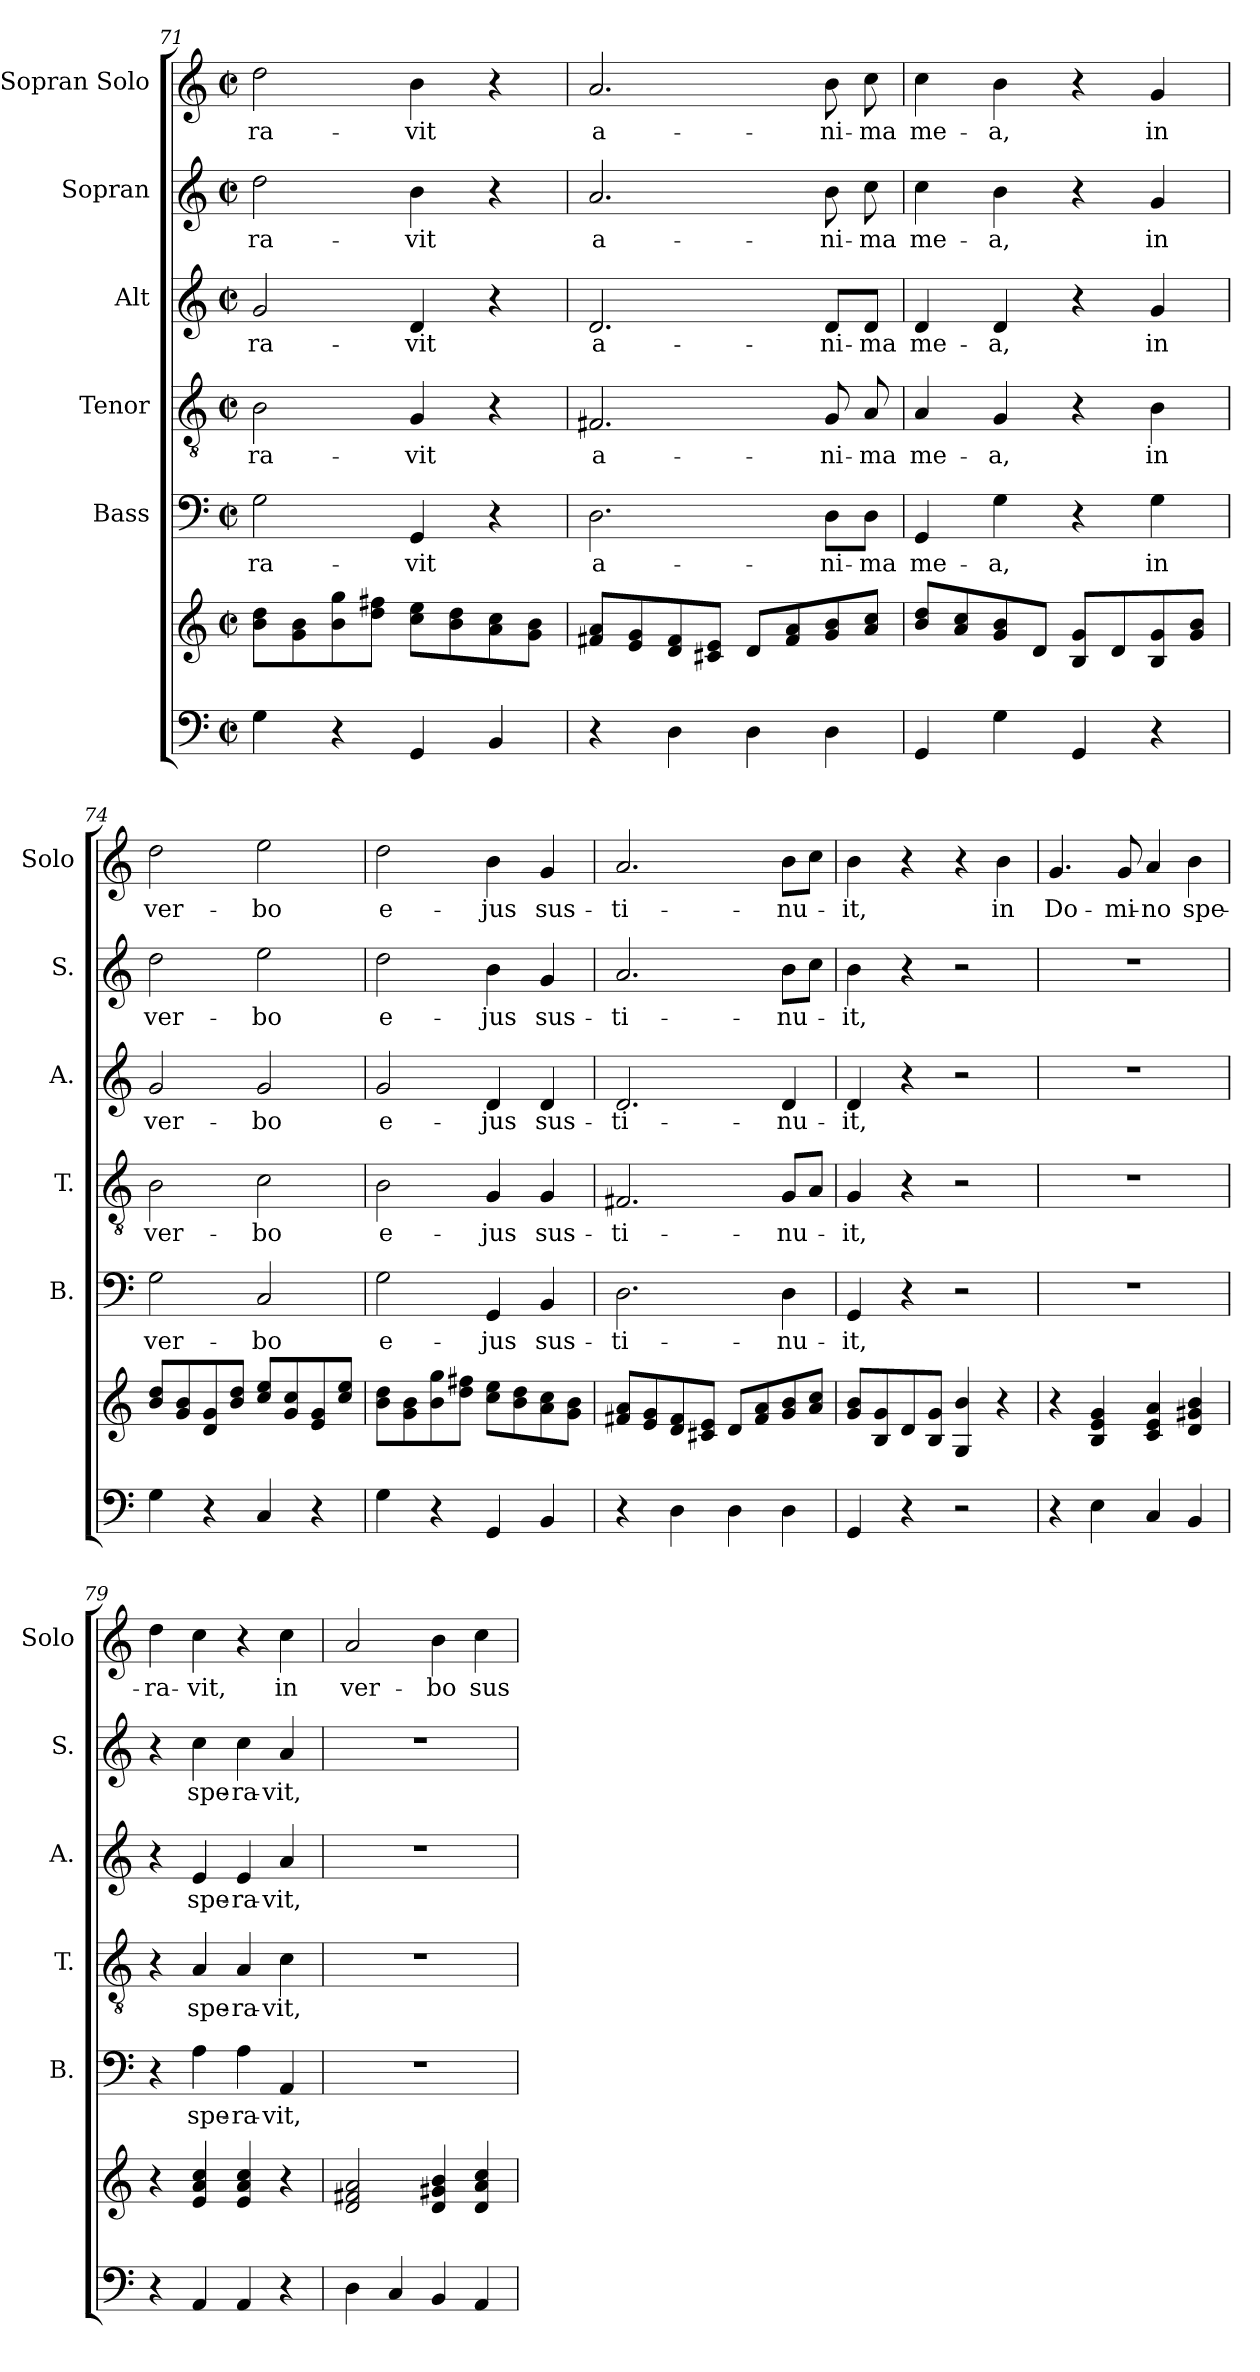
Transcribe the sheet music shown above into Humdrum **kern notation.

**kern	**kern	**kern	**text	**kern	**text	**kern	**text	**kern	**text	**kern	**text
*part6	*part6	*part5	*part5	*part4	*part4	*part3	*part3	*part2	*part2	*part1	*part1
*staff7	*staff6	*staff5	*staff5	*staff4	*staff4	*staff3	*staff3	*staff2	*staff2	*staff1	*staff1
*	*	*I"Bass	*	*I"Tenor	*	*I"Alt	*	*I"Sopran	*	*I"Sopran Solo	*
*	*	*I'B.	*	*I'T.	*	*I'A.	*	*I'S.	*	*I'Solo	*
*clefF4	*clefG2	*clefF4	*	*clefGv2	*	*clefG2	*	*clefG2	*	*clefG2	*
*k[]	*k[]	*k[]	*	*k[]	*	*k[]	*	*k[]	*	*k[]	*
*C:	*C:	*C:	*	*C:	*	*C:	*	*C:	*	*C:	*
*M2/2	*M2/2	*M2/2	*	*M2/2	*	*M2/2	*	*M2/2	*	*M2/2	*
*met(c|)	*met(c|)	*met(c|)	*	*met(c|)	*	*met(c|)	*	*met(c|)	*	*met(c|)	*
=71	=71	=71	=71	=71	=71	=71	=71	=71	=71	=71	=71
!	!	!	!LO:LY:b	!	!LO:LY:b	!	!LO:LY:b	!	!LO:LY:b	!	!LO:LY:b
4G\	8b\ 8dd\L	2G\	-ra-	2B\	-ra-	2g/	-ra-	2dd\	-ra-	2dd\	-ra-
.	8g\ 8b\	.	.	.	.	.	.	.	.	.	.
4r	8b\ 8gg\	.	.	.	.	.	.	.	.	.	.
.	8dd\ 8ff#X\J	.	.	.	.	.	.	.	.	.	.
!	!	!	!LO:LY:b	!	!LO:LY:b	!	!LO:LY:b	!	!LO:LY:b	!	!LO:LY:b
4GG/	8cc\ 8ee\L	4GG/	-vit	4G/	-vit	4d/	-vit	4b\	-vit	4b\	-vit
.	8b\ 8dd\	.	.	.	.	.	.	.	.	.	.
4BB/	8a\ 8cc\	4r	.	4r	.	4r	.	4r	.	4r	.
.	8g\ 8b\J	.	.	.	.	.	.	.	.	.	.
=72	=72	=72	=72	=72	=72	=72	=72	=72	=72	=72	=72
!	!	!	!LO:LY:b	!	!LO:LY:b	!	!LO:LY:b	!	!LO:LY:b	!	!LO:LY:b
4r	8f#X/ 8a/L	2.D\	a-	2.F#X/	a-	2.d/	a-	2.a/	a-	2.a/	a-
.	8e/ 8g/	.	.	.	.	.	.	.	.	.	.
4D\	8d/ 8f#/	.	.	.	.	.	.	.	.	.	.
.	8c#X/ 8e/J	.	.	.	.	.	.	.	.	.	.
4D\	8d/L	.	.	.	.	.	.	.	.	.	.
.	8f#/ 8a/	.	.	.	.	.	.	.	.	.	.
!	!	!	!LO:LY:b	!	!LO:LY:b	!	!LO:LY:b	!	!LO:LY:b	!	!LO:LY:b
4D\	8g/ 8b/	8D\L	-ni-	8G/	-ni-	8d/L	-ni-	8b\	-ni-	8b\	-ni-
!	!	!	!LO:LY:b	!	!LO:LY:b	!	!LO:LY:b	!	!LO:LY:b	!	!LO:LY:b
.	8a/ 8cc/J	8D\J	-ma	8A/	-ma	8d/J	-ma	8cc\	-ma	8cc\	-ma
=73	=73	=73	=73	=73	=73	=73	=73	=73	=73	=73	=73
!	!	!	!LO:LY:b	!	!LO:LY:b	!	!LO:LY:b	!	!LO:LY:b	!	!LO:LY:b
4GG/	8b/ 8dd/L	4GG/	me-	4A/	me-	4d/	me-	4cc\	me-	4cc\	me-
.	8a/ 8cc/	.	.	.	.	.	.	.	.	.	.
!	!	!	!LO:LY:b	!	!LO:LY:b	!	!LO:LY:b	!	!LO:LY:b	!	!LO:LY:b
4G\	8g/ 8b/	4G\	-a,	4G/	-a,	4d/	-a,	4b\	-a,	4b\	-a,
.	8d/J	.	.	.	.	.	.	.	.	.	.
4GG/	8B/ 8g/L	4r	.	4r	.	4r	.	4r	.	4r	.
.	8d/	.	.	.	.	.	.	.	.	.	.
!	!	!	!LO:LY:b	!	!LO:LY:b	!	!LO:LY:b	!	!LO:LY:b	!	!LO:LY:b
4r	8B/ 8g/	4G\	in	4B\	in	4g/	in	4g/	in	4g/	in
.	8g/ 8b/J	.	.	.	.	.	.	.	.	.	.
=74	=74	=74	=74	=74	=74	=74	=74	=74	=74	=74	=74
!	!	!	!LO:LY:b	!	!LO:LY:b	!	!LO:LY:b	!	!LO:LY:b	!	!LO:LY:b
4G\	8b/ 8dd/L	2G\	ver-	2B\	ver-	2g/	ver-	2dd\	ver-	2dd\	ver-
.	8g/ 8b/	.	.	.	.	.	.	.	.	.	.
4r	8d/ 8g/	.	.	.	.	.	.	.	.	.	.
.	8b/ 8dd/J	.	.	.	.	.	.	.	.	.	.
!	!	!	!LO:LY:b	!	!LO:LY:b	!	!LO:LY:b	!	!LO:LY:b	!	!LO:LY:b
4C/	8cc/ 8ee/L	2C/	-bo	2c\	-bo	2g/	-bo	2ee\	-bo	2ee\	-bo
.	8g/ 8cc/	.	.	.	.	.	.	.	.	.	.
4r	8e/ 8g/	.	.	.	.	.	.	.	.	.	.
.	8cc/ 8ee/J	.	.	.	.	.	.	.	.	.	.
!!LO:PB:g=z
=75	=75	=75	=75	=75	=75	=75	=75	=75	=75	=75	=75
!	!	!	!LO:LY:b	!	!LO:LY:b	!	!LO:LY:b	!	!LO:LY:b	!	!LO:LY:b
4G\	8b\ 8dd\L	2G\	e-	2B\	e-	2g/	e-	2dd\	e-	2dd\	e-
.	8g\ 8b\	.	.	.	.	.	.	.	.	.	.
4r	8b\ 8gg\	.	.	.	.	.	.	.	.	.	.
.	8dd\ 8ff#X\J	.	.	.	.	.	.	.	.	.	.
!	!	!	!LO:LY:b	!	!LO:LY:b	!	!LO:LY:b	!	!LO:LY:b	!	!LO:LY:b
4GG/	8cc\ 8ee\L	4GG/	-jus	4G/	-jus	4d/	-jus	4b\	-jus	4b\	-jus
.	8b\ 8dd\	.	.	.	.	.	.	.	.	.	.
!	!	!	!LO:LY:b	!	!LO:LY:b	!	!LO:LY:b	!	!LO:LY:b	!	!LO:LY:b
4BB/	8a\ 8cc\	4BB/	sus-	4G/	sus-	4d/	sus-	4g/	sus-	4g/	sus-
.	8g\ 8b\J	.	.	.	.	.	.	.	.	.	.
=76	=76	=76	=76	=76	=76	=76	=76	=76	=76	=76	=76
!	!	!	!LO:LY:b	!	!LO:LY:b	!	!LO:LY:b	!	!LO:LY:b	!	!LO:LY:b
4r	8f#X/ 8a/L	2.D\	-ti-	2.F#X/	-ti-	2.d/	-ti-	2.a/	-ti-	2.a/	-ti-
.	8e/ 8g/	.	.	.	.	.	.	.	.	.	.
4D\	8d/ 8f#/	.	.	.	.	.	.	.	.	.	.
.	8c#X/ 8e/J	.	.	.	.	.	.	.	.	.	.
4D\	8d/L	.	.	.	.	.	.	.	.	.	.
.	8f#/ 8a/	.	.	.	.	.	.	.	.	.	.
!	!	!	!LO:LY:b	!	!LO:LY:b	!	!LO:LY:b	!	!LO:LY:b	!	!LO:LY:b
4D\	8g/ 8b/	4D\	-nu-	8G/L	-nu-	4d/	-nu-	8b\L	-nu-	8b\L	-nu-
.	8a/ 8cc/J	.	.	8A/J	.	.	.	8cc\J	.	8cc\J	.
=77	=77	=77	=77	=77	=77	=77	=77	=77	=77	=77	=77
!	!	!	!LO:LY:b	!	!LO:LY:b	!	!LO:LY:b	!	!LO:LY:b	!	!LO:LY:b
4GG/	8g/ 8b/L	4GG/	-it,	4G/	-it,	4d/	-it,	4b\	-it,	4b\	-it,
.	8B/ 8g/	.	.	.	.	.	.	.	.	.	.
4r	8d/	4r	.	4r	.	4r	.	4r	.	4r	.
.	8B/ 8g/J	.	.	.	.	.	.	.	.	.	.
2r	4G/ 4b/	2r	.	2r	.	2r	.	2r	.	4r	.
!	!	!	!	!	!	!	!	!	!	!	!LO:LY:b
.	4r	.	.	.	.	.	.	.	.	4b\	in
=78	=78	=78	=78	=78	=78	=78	=78	=78	=78	=78	=78
!	!	!	!	!	!	!	!	!	!	!	!LO:LY:b
4r	4r	1r	.	1r	.	1r	.	1r	.	4.g/	Do-
4E\	4B/ 4e/ 4g/	.	.	.	.	.	.	.	.	.	.
!	!	!	!	!	!	!	!	!	!	!	!LO:LY:b
.	.	.	.	.	.	.	.	.	.	8g/	-mi-
!	!	!	!	!	!	!	!	!	!	!	!LO:LY:b
4C/	4c/ 4e/ 4a/	.	.	.	.	.	.	.	.	4a/	-no
!	!	!	!	!	!	!	!	!	!	!	!LO:LY:b
4BB/	4d/ 4g#X/ 4b/	.	.	.	.	.	.	.	.	4b\	spe-
=79	=79	=79	=79	=79	=79	=79	=79	=79	=79	=79	=79
!	!	!	!	!	!	!	!	!	!	!	!LO:LY:b
4r	4r	4r	.	4r	.	4r	.	4r	.	4dd\	-ra-
!	!	!	!LO:LY:b	!	!LO:LY:b	!	!LO:LY:b	!	!LO:LY:b	!	!LO:LY:b
4AA/	4e/ 4a/ 4cc/	4A\	spe-	4A/	spe-	4e/	spe-	4cc\	spe-	4cc\	-vit,
!	!	!	!LO:LY:b	!	!LO:LY:b	!	!LO:LY:b	!	!LO:LY:b	!	!
4AA/	4e/ 4a/ 4cc/	4A\	-ra-	4A/	-ra-	4e/	-ra-	4cc\	-ra-	4r	.
!	!	!	!LO:LY:b	!	!LO:LY:b	!	!LO:LY:b	!	!LO:LY:b	!	!LO:LY:b
4r	4r	4AA/	-vit,	4c\	-vit,	4a/	-vit,	4a/	-vit,	4cc\	in
=80	=80	=80	=80	=80	=80	=80	=80	=80	=80	=80	=80
!	!	!	!	!	!	!	!	!	!	!	!LO:LY:b
4D\	2d/ 2f#X/ 2a/	1r	.	1r	.	1r	.	1r	.	2a/	ver-
4C/	.	.	.	.	.	.	.	.	.	.	.
!	!	!	!	!	!	!	!	!	!	!	!LO:LY:b
4BB/	4d/ 4g#X/ 4b/	.	.	.	.	.	.	.	.	4b\	-bo
!	!	!	!	!	!	!	!	!	!	!	!LO:LY:b
4AA/	4d/ 4a/ 4cc/	.	.	.	.	.	.	.	.	4cc\	sus-
=	=	=	=	=	=	=	=	=	=	=	=
*-	*-	*-	*-	*-	*-	*-	*-	*-	*-	*-	*-
